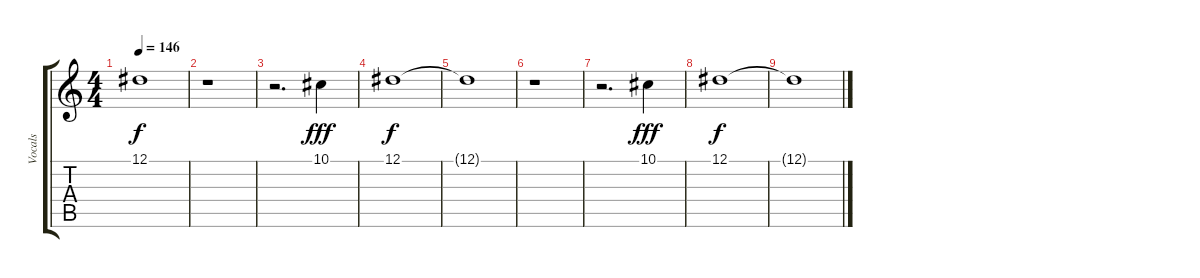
\track ("Vocals" "Vocals") {instrument lead2sawtooth}
\staff {score tabs}
\tuning (Eb4 Bb3 Gb3 Db3 Ab2 Eb2) {hide}
\ts (4 4)
\tempo 146
\clef g2
\ks c
12.1{t}.1{dy f} |
r.1 |
r.2{d} 10.1.4{dy fff} |
12.1.1{dy f} |
12.1{t}.1 |
r.1 |
r.2{d} 10.1.4{dy fff} |
12.1.1{dy f} |
12.1{t}.1
